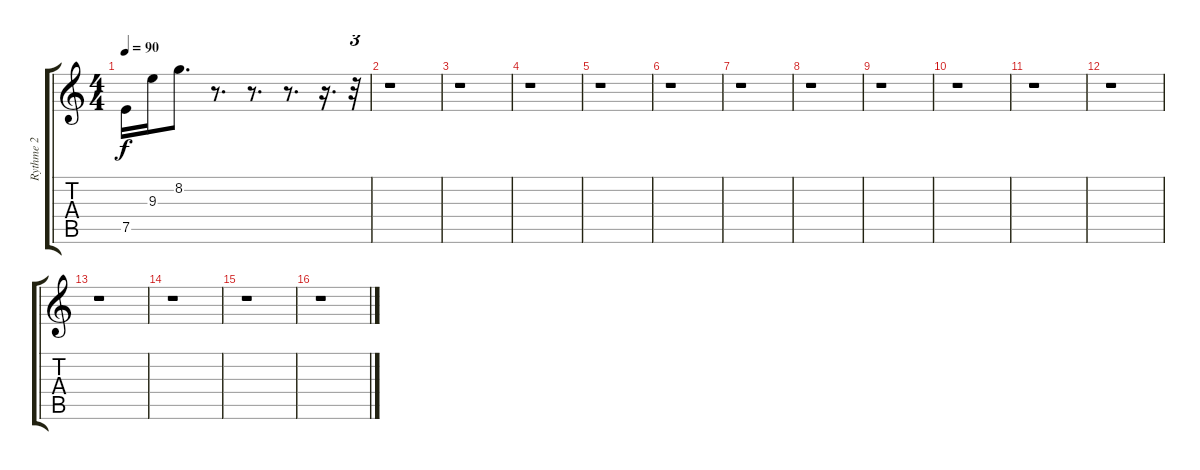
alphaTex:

\track ("Rythme 2" "Rythme 2") {instrument acousticguitarsteel}
\staff {score tabs}
\tuning (E4 B3 G3 D3 A2 E2) {hide}
\ts (4 4)
\tempo 90
\clef g2
\ks c
7.5.16{dy f} 9.3.16 8.2.8{d} r.8{d} r.8{d} r.8{d} r.16{d} r.32{tu (3 2)} |
r.1 |
r.1 |
r.1 |
r.1 |
r.1 |
r.1 |
r.1 |
r.1 |
r.1 |
r.1 |
r.1 |
r.1 |
r.1 |
r.1 |
r.1
